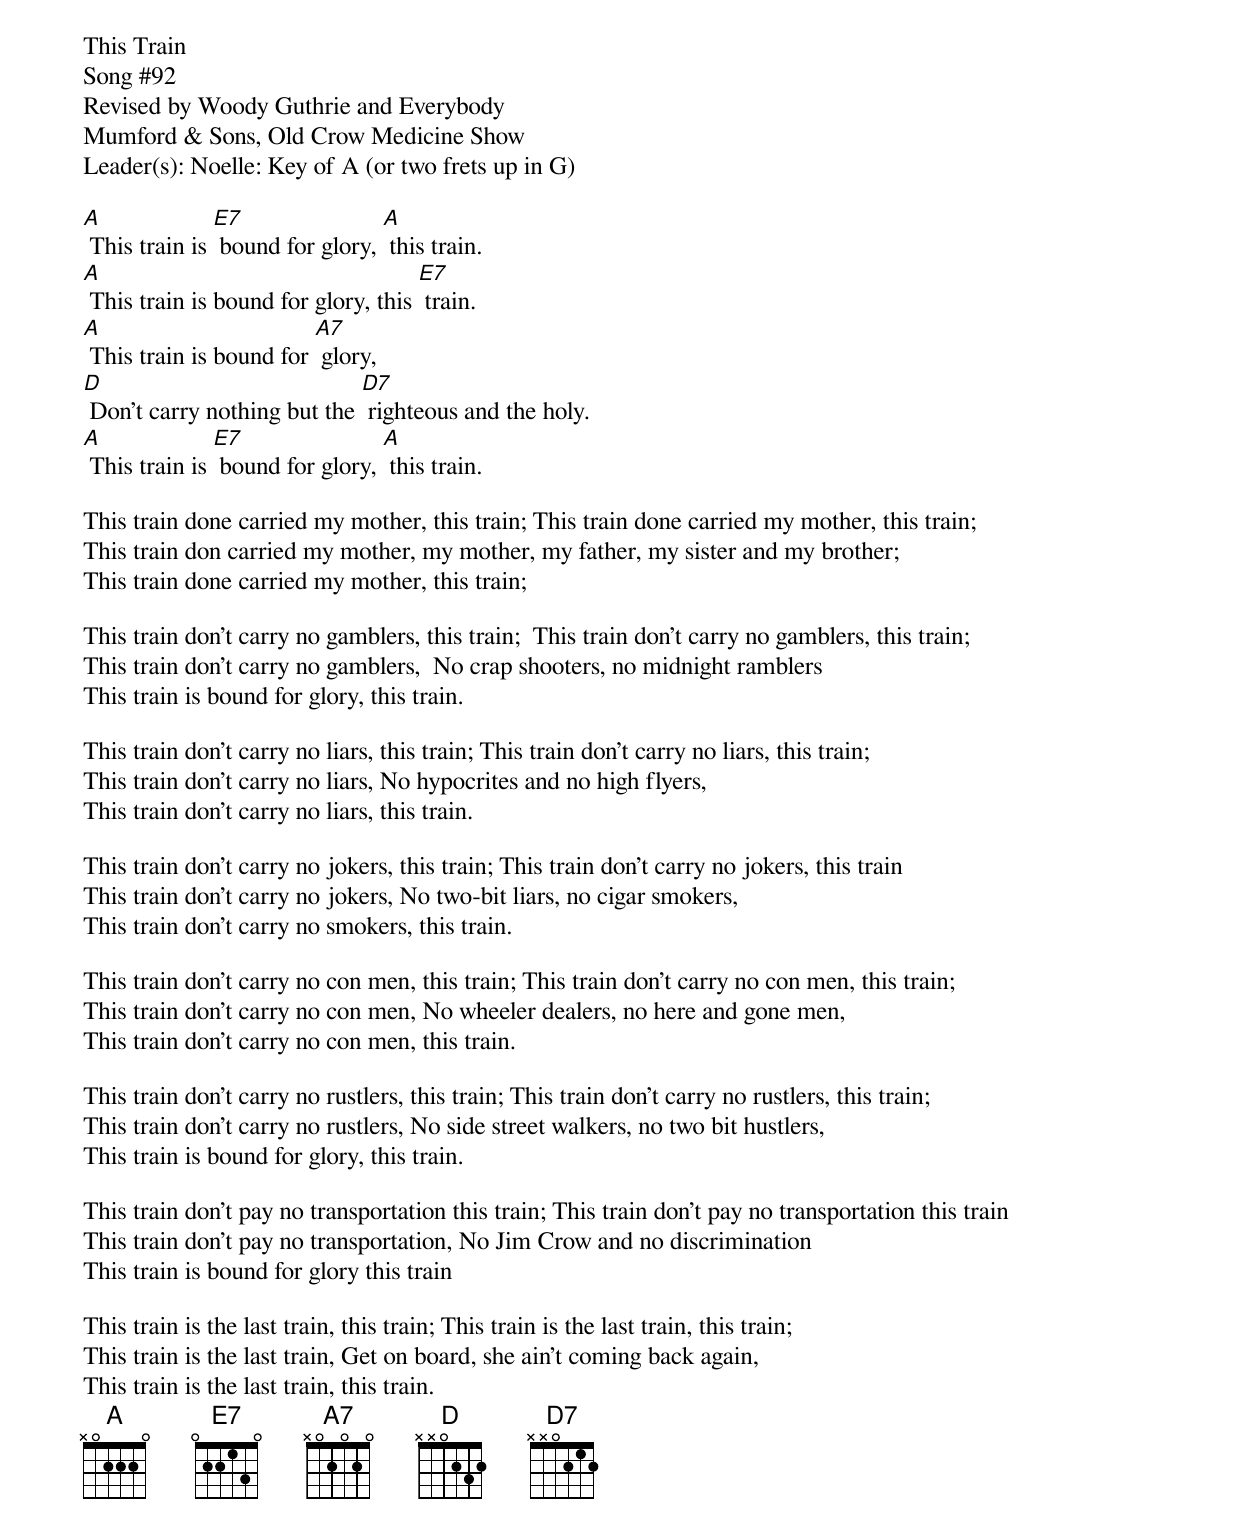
This Train
Song #92
Revised by Woody Guthrie and Everybody
Mumford & Sons, Old Crow Medicine Show
Leader(s): Noelle: Key of A (or two frets up in G)

[A] This train is [E7] bound for glory, [A] this train.
[A] This train is bound for glory, this [E7] train.
[A] This train is bound for [A7] glory,
[D] Don't carry nothing but the [D7] righteous and the holy.
[A] This train is [E7] bound for glory, [A] this train.

This train done carried my mother, this train; This train done carried my mother, this train;
This train don carried my mother, my mother, my father, my sister and my brother;
This train done carried my mother, this train;

This train don't carry no gamblers, this train;  This train don't carry no gamblers, this train;
This train don't carry no gamblers,  No crap shooters, no midnight ramblers
This train is bound for glory, this train.

This train don't carry no liars, this train; This train don't carry no liars, this train;
This train don't carry no liars, No hypocrites and no high flyers,
This train don't carry no liars, this train.

This train don't carry no jokers, this train; This train don't carry no jokers, this train
This train don't carry no jokers, No two-bit liars, no cigar smokers,
This train don't carry no smokers, this train.

This train don't carry no con men, this train; This train don't carry no con men, this train;
This train don't carry no con men, No wheeler dealers, no here and gone men,
This train don't carry no con men, this train.

This train don't carry no rustlers, this train; This train don't carry no rustlers, this train;
This train don't carry no rustlers, No side street walkers, no two bit hustlers,
This train is bound for glory, this train.

This train don’t pay no transportation this train; This train don’t pay no transportation this train
This train don’t pay no transportation, No Jim Crow and no discrimination
This train is bound for glory this train

This train is the last train, this train; This train is the last train, this train;
This train is the last train, Get on board, she ain't coming back again,
This train is the last train, this train.
